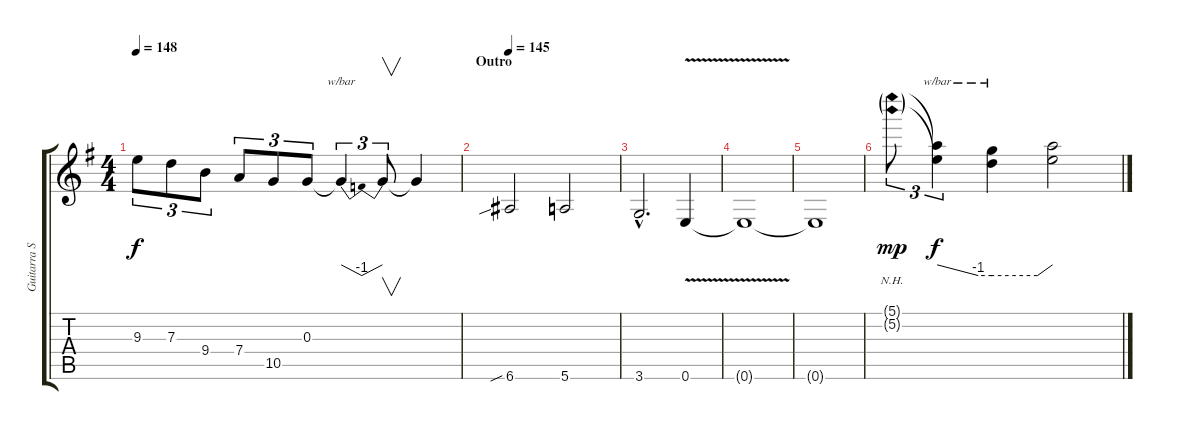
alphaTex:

\track ("Guitarra Solo" "Guitarra S") {instrument overdrivenguitar}
\staff {score tabs}
\tuning (E4 B3 G3 D3 A2 E2) {hide}
\ts (4 4)
\section ("" "")
\tempo 148
\clef g2
\ks g
9.3.8{tu (3 2) dy f} 7.3.8{tu (3 2)} 9.4.8{tu (3 2)} 7.4.8{tu (3 2)} 10.5.8{tu (3 2)} 0.3.8{tu (3 2)} 0.3{t}.4{tu (3 2) tbe (dip default 0 0 30 -4 60 0)} 0.3{t}.8{v tu (3 2)} 0.3{t}.4 |
\section ("" "Outro")
\tempo 145
6.6{sib}.2 5.6.2 |
3.6{hac}.2{d} 0.6{v}.4 |
0.6{t}.1 |
0.6{t}.1 |
(5.1{nh g} 5.2{nh g}).8{tu (3 2) dy mp} (5.1{t} 5.2{t}).4{tu (3 2) tbe (custom default 0 0 45 -4 60 -4) dy f} (5.1{t} 5.2{t}).4{tbe (custom default 0 -4 45 -4 60 0)} (5.1{t} 5.2{t}).2
